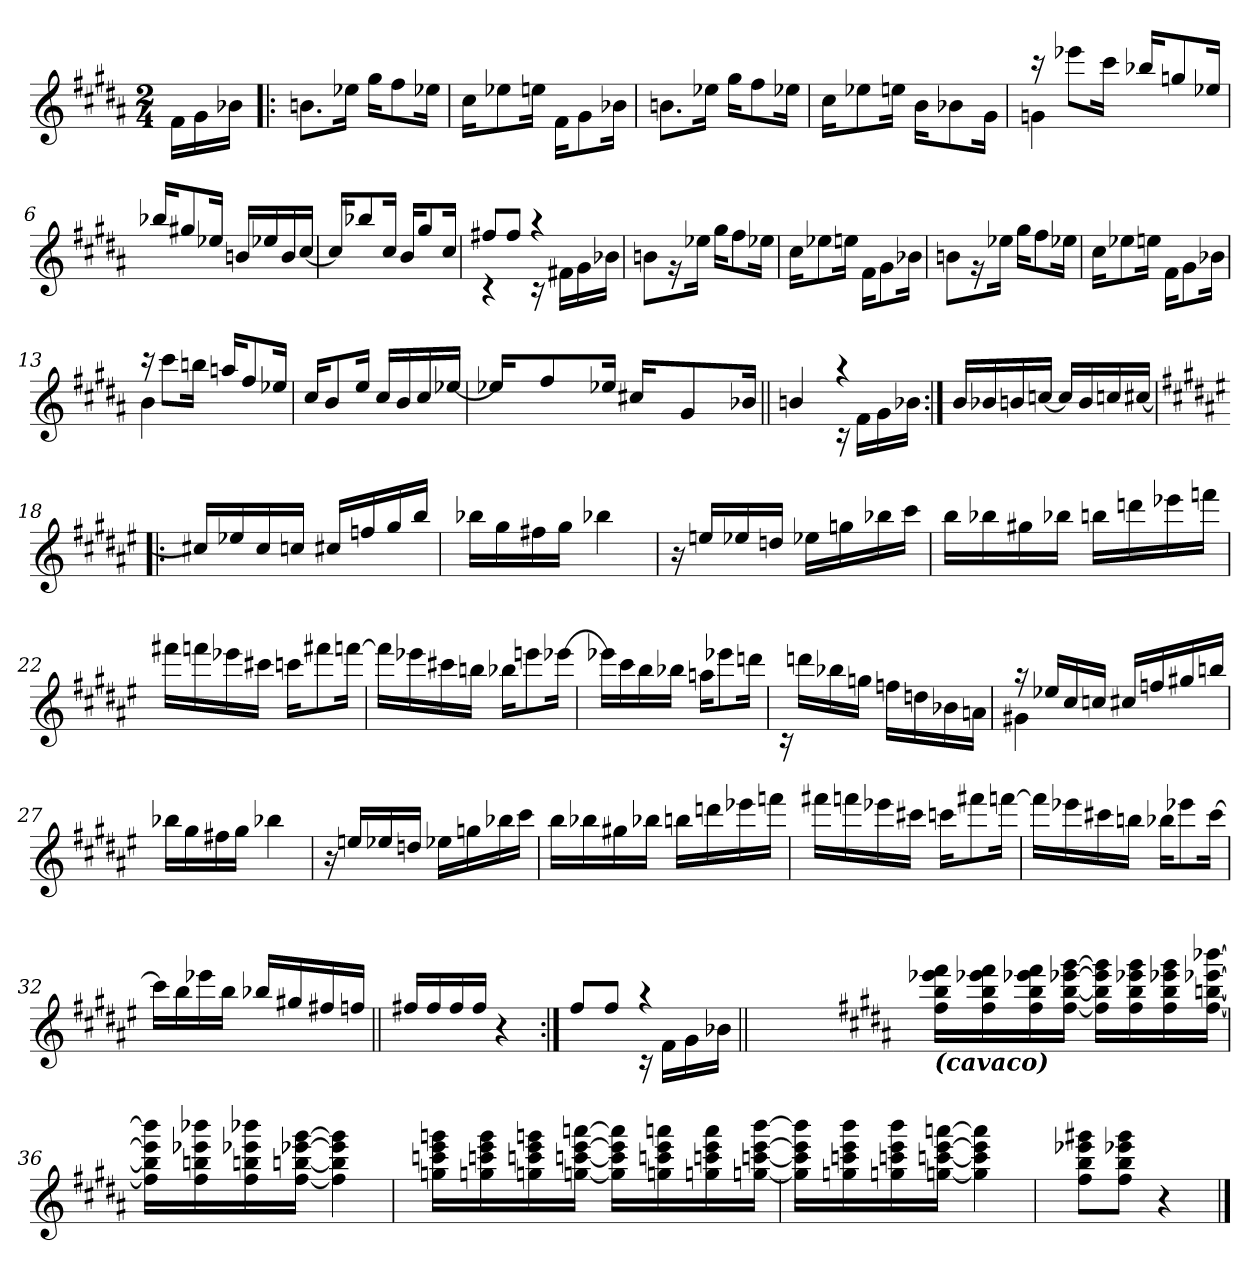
**kern
*part1
*staff1
*clefG2
*k[f#c#g#d#a#]
*B:
*M2/4
=
16f#!\LL
16g#!\
16b-X!\JJ
=1!|:
*^
2ryy	8.bn!\L
.	16ee-X!\Jk
.	16gg#!\KL
.	8ff#!\
.	16ee-X!\Jk
=2	=2
2ryy	16cc#!\KL
.	8ee-X!\
.	16een!\Jk
.	16f#!\KL
.	8g#!\
.	16b-X!\Jk
=3	=3
2ryy	8.bn!\L
.	16ee-X!\Jk
.	16gg#!\KL
.	8ff#!\
.	16ee-X!\Jk
=4	=4
2ryy	16cc#!\KL
.	8ee-X!\
.	16een!\Jk
.	16b!\KL
.	8b-X!\
.	16g#!\Jk
!!LO:LB:g=z	!!
=5	=5
16r	4gn!\
8eee-X\L	.
16ccc#\Jk	.
16bb-X/KL	4ryy
8ggn/	.
16ee-X/Jk	.
*v	*v
=6
16bb-X/KL
8gg#X/
16ee-X/Jk
16bn/LL
16ee-X/
16b/
[16cc#/JJ
=7
16cc#/KL]
8bb-X/
16cc#/Jk
16b/KL
8gg#/
16cc#/Jk
=8
*^
8ff#X/L	4rc
8ff#/J	.
4r	16rc
.	16f#X!\LL
.	16g#!\
.	16b-X!\JJ
=9	=9
2ryy	8bn!\L
.	16r
.	16ee-X!\Jk
.	16gg#!\KL
.	8ff#!\
.	16ee-X!\Jk
!!LO:LB:g=z	!!
=10	=10
2ryy	16cc#!\KL
.	8ee-X!\
.	16een!\Jk
.	16f#!\KL
.	8g#!\
.	16b-X!\Jk
=11	=11
2ryy	8bn!\L
.	16r
.	16ee-X!\Jk
.	16gg#!\KL
.	8ff#!\
.	16ee-X!\Jk
=12	=12
2ryy	16cc#!\KL
.	8ee-X!\
.	16een!\Jk
.	16f#!\KL
.	8g#!\
.	16b-X!\Jk
=13	=13
16r	4b!\
8ccc#\L	.
16bbn\Jk	.
16aan/KL	4ryy
8ff#/	.
16ee-X/Jk	.
*v	*v
=14
16cc#/KL
8b/
16ee/Jk
16cc#/LL
16b/
16cc#/
[16ee-X/JJ
!!LO:LB:g=z
=15
16ee-X/KL]
8ryy
8ff#/
8ryy
16ee-X/Jk
16cc#X/KL
8ryy
8g#/
8ryy
16b-X/Jk
=16||
*^
4bn/	4ryy
4r	16rc
.	16f#!\LL
.	16g#!\
.	16b-X!\JJ
*v	*v
=17:|!
16b/LL
16b-X/
16bn/
[16ccn/JJ
16ccn/LL]
16b/
16ccn/
[16cc#X/JJ
=18!|:
*k[f#c#g#d#a#e#]
*F#:
16cc#X/LL]
16ee-X/
16cc#/
16ccn/JJ
16cc#X/LL
16ffn/
16gg#/
16bb/JJ
!!LO:LB:g=z
=19
16bb-X\LL
16gg#\
16ff#X\
16gg#\JJ
4bb-X\
=20
16r
16een/LL
16ee-X/
16ddn/JJ
16ee-X\LL
16ggn\
16bb-X\
16ccc#\JJ
=21
16bb\LL
16bb-X\
16gg#X\
16bb-X\JJ
16bbn\LL
16dddn\
16eee-X\
16fffn\JJ
=22
16fff#X\LL
16fffn\
16eee-X\
16ccc#X\JJ
16cccn\KL
8fff#X\
[16fffn\Jk
!!LO:LB:g=z
=23
16fffn\LL]
16eee-X\
16ccc#X\
16bbn\JJ
16bb-X\KL
8eeen\
[16eee-X\Jk
=24
16eee-X\LL]
16ccc#\
16bb\
16bb-X\JJ
16aan\KL
8eee-X\
16dddn\Jk
=25
*^
2raayy	16rc
.	16dddn!\LL
.	16bb-X!\
.	16ggn!\JJ
.	16ffn!\LL
.	16ddn!\
.	16b-X!\
.	16an!\JJ
=26	=26
16r	4g#X!\
16ee-X/LL	.
16cc#/	.
16ccn/JJ	.
16cc#X/LL	4ryy
16ffn/	.
16gg#X/	.
16bbn/JJ	.
*v	*v
!!LO:LB:g=z
=27
16bb-X\LL
16gg#\
16ff#X\
16gg#\JJ
4bb-X\
=28
16r
16een/LL
16ee-X/
16ddn/JJ
16ee-X\LL
16ggn\
16bb-X\
16ccc#\JJ
=29
16bb\LL
16bb-X\
16gg#X\
16bb-X\JJ
16bbn\LL
16dddn\
16eee-X\
16fffn\JJ
=30
16fff#X\LL
16fffn\
16eee-X\
16ccc#X\JJ
16cccn\KL
8fff#X\
[16fffn\Jk
!!LO:LB:g=z
=31
16fffn\LL]
16eee-X\
16ccc#X\
16bbn\JJ
16bb-X\KL
8eee-X\
[16ccc#\Jk
=32
16ccc#\LL]
16bb\
16eee-X\
16bb\JJ
16bb-X/LL
16gg#X/
16ff#X/
16ffn/JJ
=33||
16ff#X/LL
16ff#/
16ff#/
16ff#/JJ
4r
=34:|!
*^
8ff#/L	4ryy
8ff#/J	.
4r	16rc
.	16f#!\LL
.	16g#!\
.	16b-X!\JJ
*v	*v
=34X341||
2ryy
!!LO:LB:g=z
=35-
*k[f#c#g#d#a#]
*B:
!LO:TX:b:Bi:t=(cavaco)
16ff#\ 16bb\ 16eee-X\ 16fff#\LL
16ff#\ 16bb\ 16eee-X\ 16fff#\
16ff#\ 16bb\ 16eee-X\ 16fff#\
[16ff#\ [16bb\ [16eee-X\ [16ggg#\JJ
16ff#\] 16bb\] 16eee-\] 16ggg#\]LL
16ff#\ 16bb\ 16eee-X\ 16ggg#\
16ff#\ 16bb\ 16eee-X\ 16ggg#\
[16ff#\ [16bbn\ [16eee-X\ [16bbb-X\JJ
=36
16ff#\] 16bb\] 16eee-\] 16bbb-\]LL
16ff#\ 16bbn\ 16eee-X\ 16bbb-X\
16ff#\ 16bbn\ 16eee-X\ 16bbb-X\
[16ff#\ [16bbn\ [16eee-X\ [16ggg#\JJ
4ff#\] 4bb\] 4eee-\] 4ggg#\]
=37
16ggn\ 16cccn\ 16eee\ 16gggn\LL
16ggn\ 16cccn\ 16eee\ 16ggg\
16ggn\ 16cccn\ 16eee\ 16gggn\
[16ggn\ [16cccn\ [16eee\ [16aaan\JJ
16gg\] 16ccc\] 16eee\] 16aaa\]LL
16ggn\ 16cccn\ 16eee\ 16aaan\
16ggn\ 16cccn\ 16eee\ 16aaa\
[16ggn\ [16cccn\ [16eee\ [16bbb\JJ
=38
16gg\] 16ccc\] 16eee\] 16bbb\]LL
16ggn\ 16cccn\ 16eee\ 16bbb\
16ggn\ 16cccn\ 16eee\ 16bbb\
[16ggn\ [16cccn\ [16eee\ [16aaan\JJ
4gg\] 4ccc\] 4eee\] 4aaa\]
=39
8ff#\ 8bb\ 8eee-X\ 8ggg#X\L
8ff#\ 8bb\ 8eee-X\ 8ggg#\J
4r
==
*-
